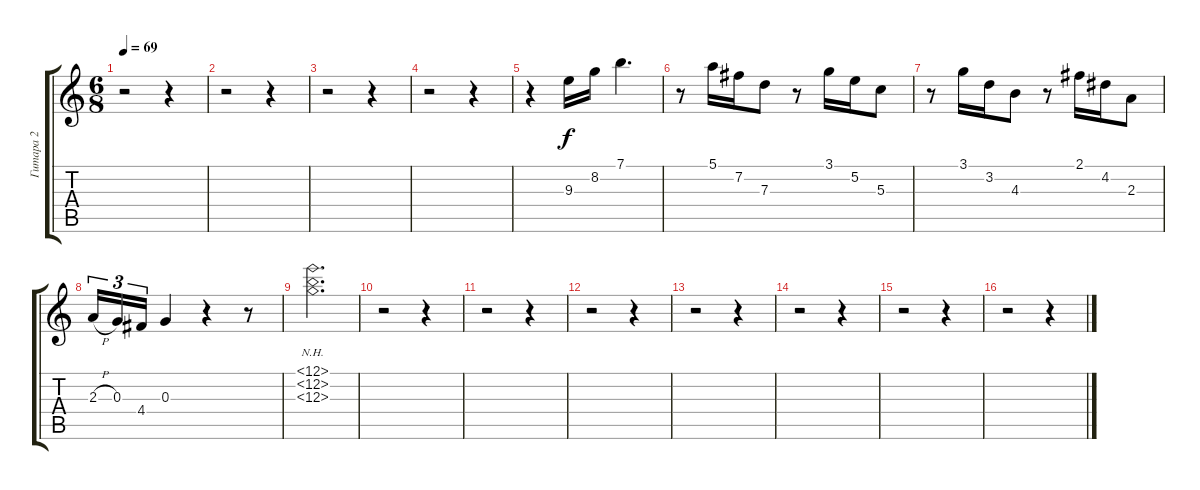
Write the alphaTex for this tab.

\track ("Гитара 2" "Гитара 2") {instrument acousticguitarsteel}
\staff {score tabs}
\tuning (E4 B3 G3 D3 A2 E2) {hide}
\ts (6 8)
\tempo 69
\clef g2
\ks c
r.2{dy f} r.4 |
r.2 r.4 |
r.2 r.4 |
r.2 r.4 |
r.4 9.3.16 8.2.16 7.1.4{d} |
r.8 5.1.16 7.2.16 7.3.8 r.8 3.1.16 5.2.16 5.3.8 |
r.8 3.1.16 3.2.16 4.3.8 r.8 2.1.16 4.2.16 2.3.8 |
2.3{h}.16{tu (3 2)} 0.3.16{tu (3 2)} 4.4.16{tu (3 2)} 0.3.4 r.4 r.8 |
(12.1{nh} 12.2{nh} 12.3{nh}).2{d} |
r.2 r.4 |
r.2 r.4 |
r.2 r.4 |
r.2 r.4 |
r.2 r.4 |
r.2 r.4 |
r.2 r.4
